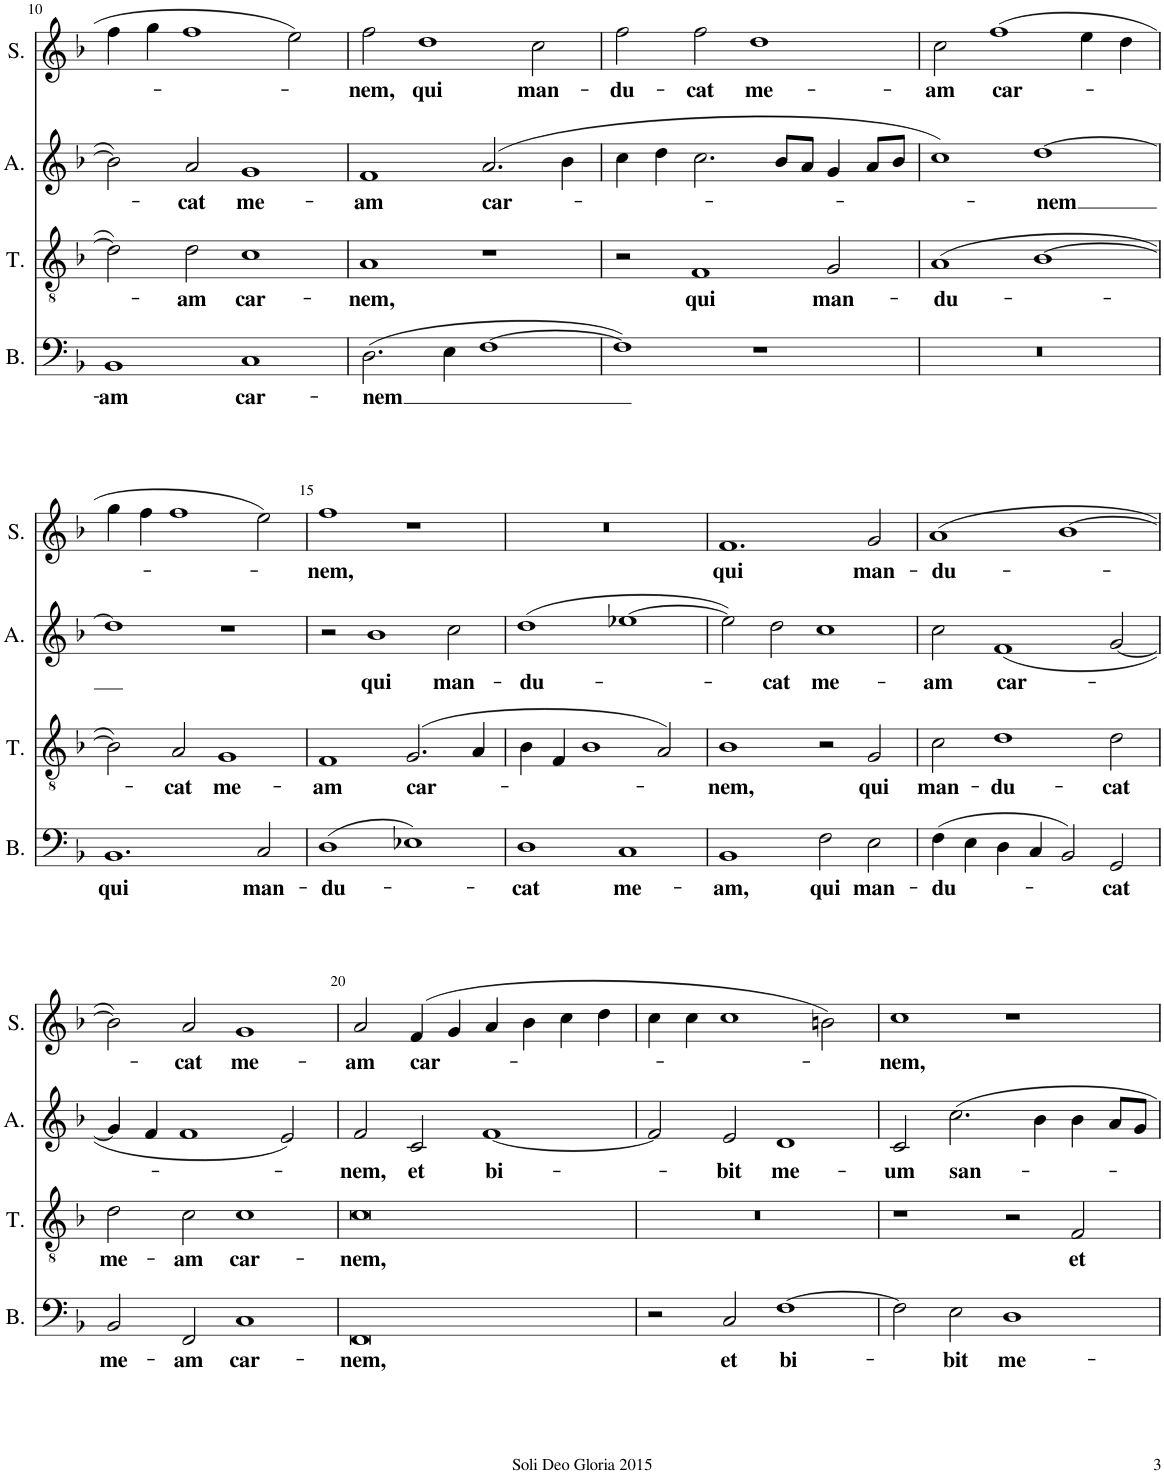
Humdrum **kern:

**kern	**text	**kern	**text	**kern	**text	**kern	**text
*part4	*part4	*part3	*part3	*part2	*part2	*part1	*part1
*staff4	*staff4	*staff3	*staff3	*staff2	*staff2	*staff1	*staff1
*I"Bass	*	*I"Ténor	*	*I"Alto	*	*I"Soprano	*
*I'B.	*	*I'T.	*	*I'A.	*	*I'S.	*
!!LO:PB:g=z
*clefF4	*	*clefGv2	*	*clefG2	*	*clefG2	*
*k[b-]	*	*k[b-]	*	*k[b-]	*	*k[b-]	*
*M4/2	*	*M4/2	*	*M4/2	*	*M4/2	*
=10	=10	=10	=10	=10	=10	=10	=10
!	!LO:LY:b	!	!	!	!	!	!
1BB-	-am	2d\]	.	2b-\]	.	4ff\	.
.	.	.	.	.	.	4gg\	.
!	!	!	!LO:LY:b	!	!LO:LY:b	!	!
.	.	2d\	-am	2a/	-cat	1ff	.
!	!LO:LY:b	!	!LO:LY:b	!	!LO:LY:b	!	!
1C	car-	1c	car-	1g	me-	.	.
.	.	.	.	.	.	2ee\	.
=11	=11	=11	=11	=11	=11	=11	=11
!	!LO:LY:b	!	!LO:LY:b	!	!LO:LY:b	!	!LO:LY:b
(2.D\	-nem	1A	-nem,	1f	-am	2ff\	-nem,
!	!	!	!	!	!	!	!LO:LY:b
.	.	.	.	.	.	1dd	qui
4E\	.	.	.	.	.	.	.
!	!	!	!	!	!LO:LY:b	!	!
[1F	.	1r	.	(2.a/	car-	.	.
!	!	!	!	!	!	!	!LO:LY:b
.	.	.	.	.	.	2cc\	man-
.	.	.	.	4b-\	.	.	.
=12	=12	=12	=12	=12	=12	=12	=12
!	!	!	!	!	!	!	!LO:LY:b
1F])	.	2r	.	4cc\	.	2ff\	-du-
.	.	.	.	4dd\	.	.	.
!	!	!	!LO:LY:b	!	!	!	!LO:LY:b
.	.	1F	qui	2.cc\	.	2ff\	-cat
!	!	!	!	!	!	!	!LO:LY:b
1r	.	.	.	.	.	1dd	me-
.	.	.	.	8b-/L	.	.	.
.	.	.	.	8a/J	.	.	.
!	!	!	!LO:LY:b	!	!	!	!
.	.	2G/	man-	4g/	.	.	.
.	.	.	.	8a/L	.	.	.
.	.	.	.	8b-/J	.	.	.
=13	=13	=13	=13	=13	=13	=13	=13
!	!	!	!LO:LY:b	!	!	!	!LO:LY:b
0r	.	(1A	-du-	1cc)	.	2cc\	-am
!	!	!	!	!	!	!	!LO:LY:b
.	.	.	.	.	.	(1ff	car-
!	!	!	!	!	!LO:LY:b	!	!
.	.	[1B-	.	[1dd	-nem	.	.
.	.	.	.	.	.	4ee\	.
.	.	.	.	.	.	4dd\	.
!!LO:LB:g=z
=14	=14	=14	=14	=14	=14	=14	=14
!	!LO:LY:b	!	!	!	!	!	!
1.BB-	qui	2B-\])	.	1dd]	.	4gg\	.
.	.	.	.	.	.	4ff\	.
!	!	!	!LO:LY:b	!	!	!	!
.	.	2A/	-cat	.	.	1ff	.
!	!	!	!LO:LY:b	!	!	!	!
.	.	1G	me-	1r	.	.	.
!	!LO:LY:b	!	!	!	!	!	!
2C/	man-	.	.	.	.	2ee\)	.
=15	=15	=15	=15	=15	=15	=15	=15
!	!LO:LY:b	!	!LO:LY:b	!	!	!	!LO:LY:b
(1D	-du-	1F	-am	2r	.	1ff	-nem,
!	!	!	!	!	!LO:LY:b	!	!
.	.	.	.	1b-	qui	.	.
!	!	!	!LO:LY:b	!	!	!	!
1E-X)	.	(2.G/	car-	.	.	1r	.
!	!	!	!	!	!LO:LY:b	!	!
.	.	.	.	2cc\	man-	.	.
.	.	4A/	.	.	.	.	.
=16	=16	=16	=16	=16	=16	=16	=16
!	!LO:LY:b	!	!	!	!LO:LY:b	!	!
1D	-cat	4B-\	.	(1dd	-du-	0r	.
.	.	4F/	.	.	.	.	.
.	.	1B-	.	.	.	.	.
!	!LO:LY:b	!	!	!	!	!	!
1C	me-	.	.	[1ee-X	.	.	.
.	.	2A/)	.	.	.	.	.
=17	=17	=17	=17	=17	=17	=17	=17
!	!LO:LY:b	!	!LO:LY:b	!	!	!	!LO:LY:b
1BB-	-am,	1B-	-nem,	2ee-\])	.	1.f	qui
!	!	!	!	!	!LO:LY:b	!	!
.	.	.	.	2dd\	-cat	.	.
!	!LO:LY:b	!	!	!	!LO:LY:b	!	!
2F\	qui	2r	.	1cc	me-	.	.
!	!LO:LY:b	!	!LO:LY:b	!	!	!	!LO:LY:b
2E\	man-	2G/	qui	.	.	2g/	man-
=18	=18	=18	=18	=18	=18	=18	=18
!	!LO:LY:b	!	!LO:LY:b	!	!LO:LY:b	!	!LO:LY:b
(4F\	-du-	2c\	man-	2cc\	-am	(1a	-du-
4E\	.	.	.	.	.	.	.
!	!	!	!LO:LY:b	!	!LO:LY:b	!	!
4D\	.	1d	-du-	(1f	car-	.	.
4C/	.	.	.	.	.	.	.
2BB-/)	.	.	.	.	.	[1b-	.
!	!LO:LY:b	!	!LO:LY:b	!	!	!	!
2GG/	-cat	2d\	-cat	[2g/	.	.	.
!!LO:LB:g=z
=19	=19	=19	=19	=19	=19	=19	=19
!	!LO:LY:b	!	!LO:LY:b	!	!	!	!
2BB-/	me-	2d\	me-	4g/]	.	2b-\])	.
.	.	.	.	4f/	.	.	.
!	!LO:LY:b	!	!LO:LY:b	!	!	!	!LO:LY:b
2FF/	-am	2c\	-am	1f	.	2a/	-cat
!	!LO:LY:b	!	!LO:LY:b	!	!	!	!LO:LY:b
1C	car-	1c	car-	.	.	1g	me-
.	.	.	.	2e/)	.	.	.
=20	=20	=20	=20	=20	=20	=20	=20
!	!LO:LY:b	!	!LO:LY:b	!	!LO:LY:b	!	!LO:LY:b
0FF	-nem,	0c	-nem,	2f/	-nem,	2a/	-am
!	!	!	!	!	!LO:LY:b	!	!LO:LY:b
.	.	.	.	2c/	et	(4f/	car-
.	.	.	.	.	.	4g/	.
!	!	!	!	!	!LO:LY:b	!	!
.	.	.	.	[1f	bi-	4a/	.
.	.	.	.	.	.	4b-\	.
.	.	.	.	.	.	4cc\	.
.	.	.	.	.	.	4dd\	.
=21	=21	=21	=21	=21	=21	=21	=21
2r	.	0r	.	2f/]	.	4cc\	.
.	.	.	.	.	.	4cc\	.
!	!LO:LY:b	!	!	!	!LO:LY:b	!	!
2C/	et	.	.	2e/	-bit	1cc	.
!	!LO:LY:b	!	!	!	!LO:LY:b	!	!
[1F	bi-	.	.	1d	me-	.	.
.	.	.	.	.	.	2bn\)	.
=22	=22	=22	=22	=22	=22	=22	=22
!	!	!	!	!	!LO:LY:b	!	!LO:LY:b
2F\]	.	1r	.	2c/	-um	1cc	-nem,
!	!LO:LY:b	!	!	!	!LO:LY:b	!	!
2E\	-bit	.	.	2.cc\	san-	.	.
!	!LO:LY:b	!	!	!	!	!	!
1D	me-	2r	.	.	.	1r	.
.	.	.	.	4b-\	.	.	.
!	!	!	!LO:LY:b	!	!	!	!
.	.	2F/	et	4b-\	.	.	.
.	.	.	.	8a/L	.	.	.
.	.	.	.	8g/J	.	.	.
=	=	=	=	=	=	=	=
*-	*-	*-	*-	*-	*-	*-	*-
